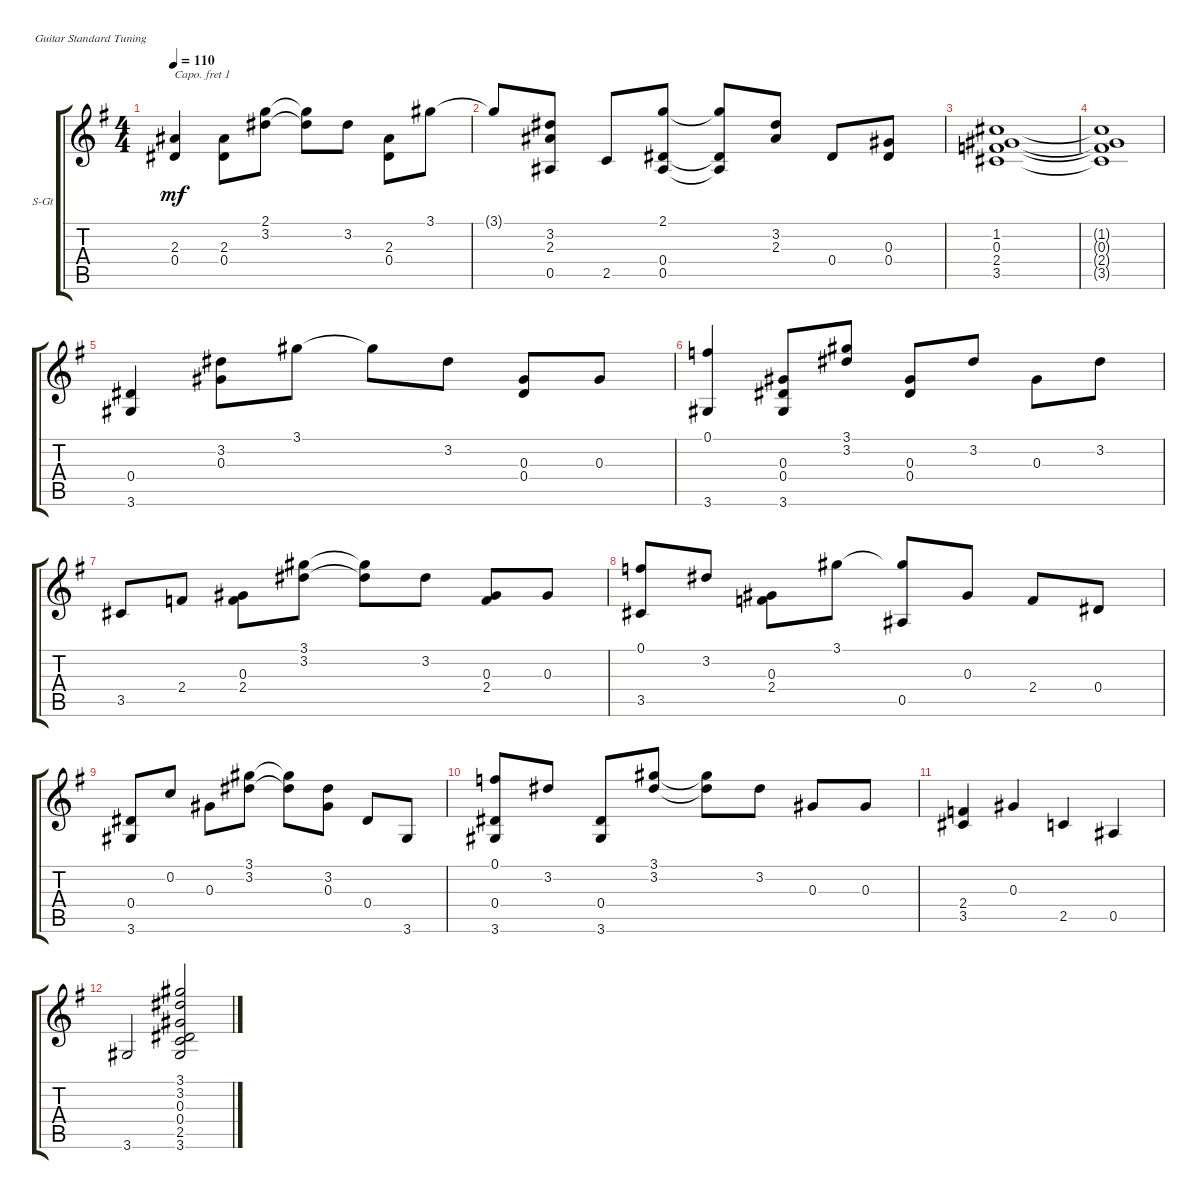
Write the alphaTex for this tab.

\defaultSystemsLayout 4
\bracketExtendMode groupsimilarinstruments
\firstSystemTrackNameOrientation horizontal
\otherSystemsTrackNameOrientation horizontal
\track ("Steel Guitar" "S-Gt") {instrument acousticguitarsteel}
\staff {score tabs}
\capo 1
\tuning (E4 B3 G3 D3 A2 E2)
\ts (4 4)
\tempo 110
\clef g2
\ks g
(0.4 2.3).4{dy mf} (2.3 0.4).8 (3.2 2.1).8 (3.2{t} 2.1{t}).8 3.2.8 (2.3 0.4).8 3.1.8 |
3.1{t}.8 (3.2 2.3 0.5).8 2.5.8 (0.5 0.4 2.1).8 (0.5{t} 0.4{t} 2.1{t}).8 (3.2 2.3).8 0.4.8 (0.4 0.3).8 |
(1.2 0.3 2.4 3.5).1 |
(1.2{t} 0.3{t} 2.4{t} 3.5{t}).1 |
(3.6 0.4).4 (0.3 3.2).8 3.1.8 3.1{t}.8 3.2.8 (0.3 0.4).8 0.3.8 |
(0.1 3.6).4 (3.6 0.4 0.3).8 (3.2 3.1).8 (0.3 0.4).8 3.2.8 0.3.8 3.2.8 |
3.5.8 2.4.8 (2.4 0.3).8 (3.2 3.1).8 (3.2{t} 3.1{t}).8 3.2.8 (0.3 2.4).8 0.3.8 |
(3.5 0.1).8 3.2.8 (0.3 2.4).8 3.1.8 (3.1{t} 0.5).8 0.3.8 2.4.8 0.4.8 |
(3.6 0.4).8 0.2.8 0.3.8 (3.2 3.1).8 (3.2{t} 3.1{t}).8 (3.2 0.3).8 0.4.8 3.6.8 |
(3.6 0.4 0.1).8 3.2.8 (0.4 3.6).8 (3.2 3.1).8 (3.2{t} 3.1{t}).8 3.2.8 0.3.8 0.3.8 |
(2.4 3.5).4 0.3.4 2.5.4 0.5.4 |
3.6.2 (3.6 2.5 0.4 0.3 3.2 3.1).2
